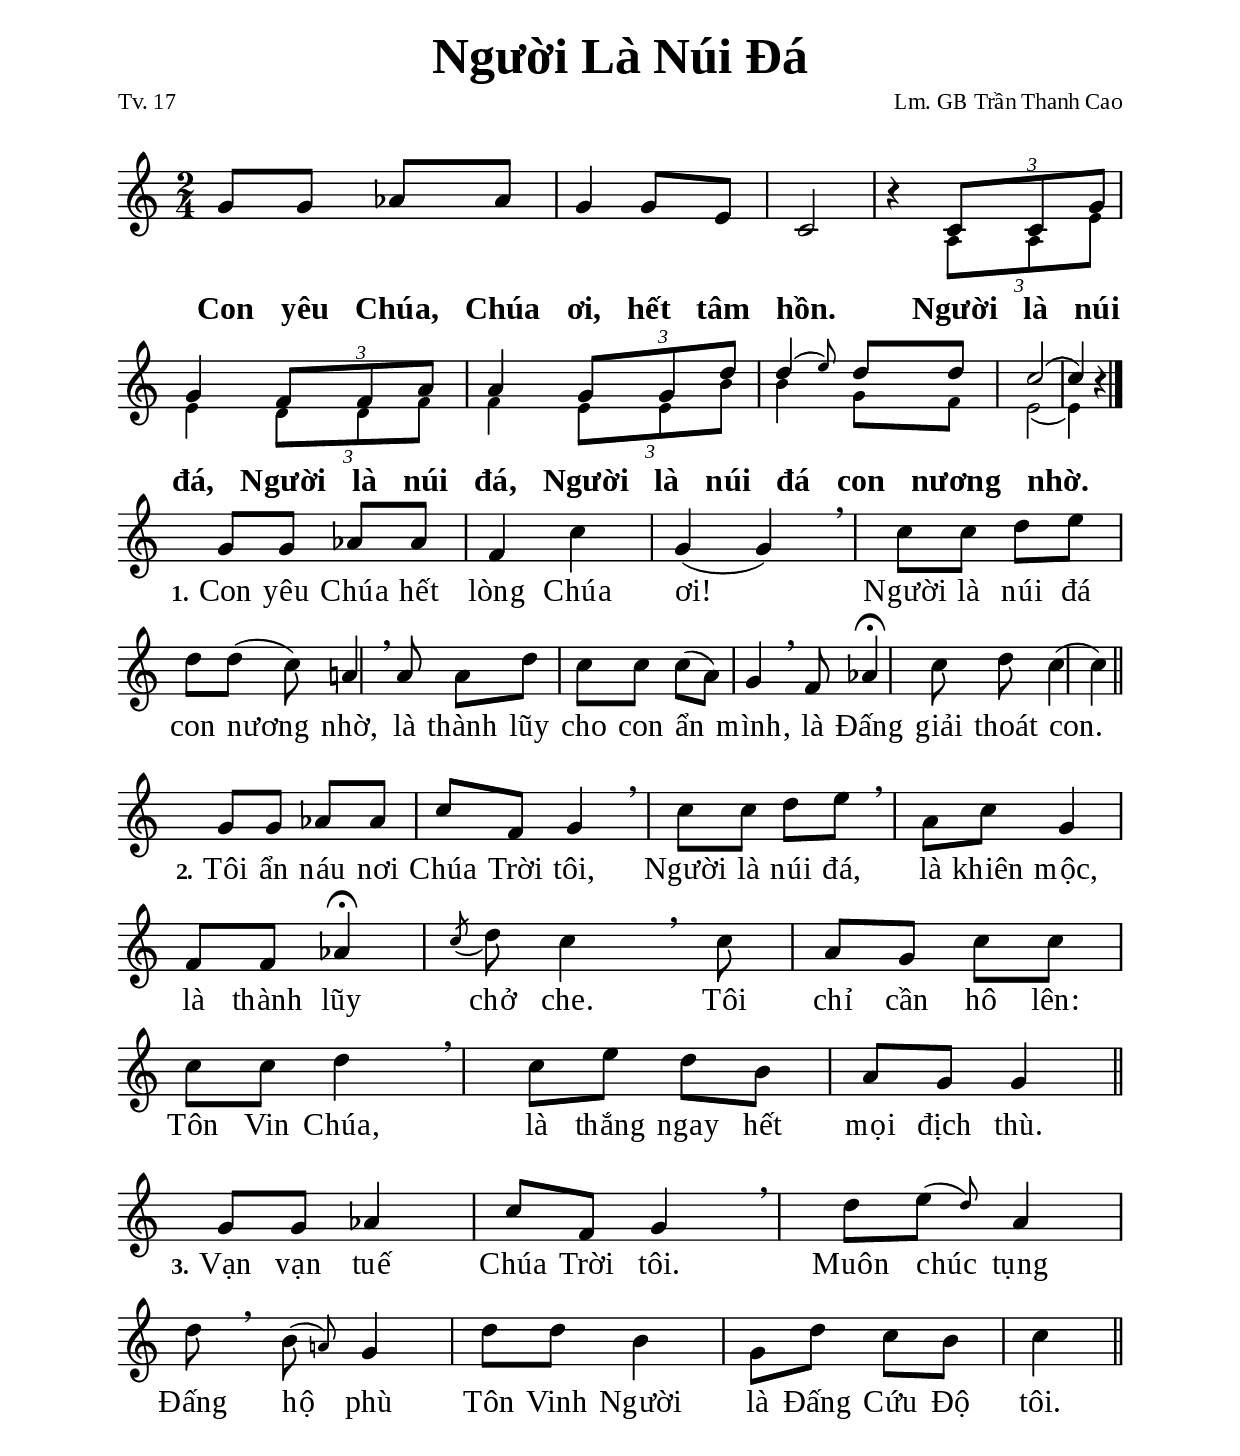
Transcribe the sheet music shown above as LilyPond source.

% Cài đặt chung
\version "2.20.0"
\include "english.ly"

\header {
  title = \markup { \fontsize #3 "Người Là Núi Đá" }
  poet = "Tv. 17"
  composer = "Lm. GB Trần Thanh Cao"
  arranger = " "
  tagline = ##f
}

\paper {
  #(set-paper-size "a4")
  top-margin = 10\mm
  bottom-margin = 10\mm
  left-margin = 20\mm
  right-margin = 20\mm
  indent = #0
  #(define fonts
    (make-pango-font-tree
      "Liberation Serif"
      "Liberation Serif"
      "Liberation Serif"
      (/ 20 20)))
  page-count = #1
}

% Nhạc điệp khúc
nhacDiepKhucSop = \relative c'' {
  g8  g af af |
  g4 g8 e |
  c2 |
  r4 \tuplet 3/2 { c8 c g' } |
  g4 \tuplet 3/2 { f8 f a } |
  a4 \tuplet 3/2 { g8 g d' } |
  \afterGrace d4 (e8) d d |
  c2 ( |
  c4) r \bar "|."
}

nhacDiepKhucBass = \relative c' {
  \skip 2
  \skip 2
  \skip 2
  r4 \tuplet 3/2 { a8 a e' } |
  e4 \tuplet 3/2 { d8 d f } |
  f4 \tuplet 3/2 { e8 e b' } |
  b4 g8 f |
  e2 ( |
  e4) r
}

% Nhạc phiên khúc
nhacPhienKhucMot = \relative c'' {
  g8 g af af f4 c' g (g) \breathe
  c8 c d e d d (c) a!4 \breathe
  a8 a d c c c (a) g4 \breathe
  f8 af4 \fermata
  c8 d c4 (c) \bar "||"
}

nhacPhienKhucHai = \relative c'' {
  g8 g af af c f, g4 \breathe
  c8 c d e \breathe
  a, c g4 f8 f af4 \fermata
  \acciaccatura c8 d c4 \breathe
  c8 a g c c c c d4 \breathe
  c8 e d b a g g4 \bar "||"
}

nhacPhienKhucBa = \relative c'' {
  g8 g af4 c8 f, g4 \breathe
  d'8 \afterGrace e (d) a4 d8 \breathe
  \afterGrace b (a!) g4
  d'8 d b4 g8 d' c b c4 \bar "||"
}

% Lời điệp khúc
loiDiepKhuc = \lyricmode {
  Con yêu Chúa, Chúa ơi, hết tâm hồn.
  Người là núi đá, Người là núi đá,
  Người là núi đá con nương nhờ.
}

% Lời phiên khúc
loiPhienKhucMot = \lyricmode {
  \set stanza = #"1."
  Con yêu Chúa hết lòng Chúa ơi!
  Người là núi đá con nương nhờ,
  là thành lũy cho con ẩn mình,
  là Đấng giải thoát con.
}

loiPhienKhucHai = \lyricmode {
  \set stanza = #"2."
  Tôi ẩn náu nơi Chúa Trời tôi,
  Người là núi đá,
  là khiên mộc, là thành lũy chở che.
  Tôi chỉ cần hô lên: Tôn Vin Chúa,
  là thắng ngay hết mọi địch thù.
}

loiPhienKhucBa = \lyricmode {
  \set stanza = #"3."
  Vạn vạn tuế Chúa Trời tôi.
  Muôn chúc tụng Đấng hộ phù
  Tôn Vinh Người là Đấng Cứu Độ tôi.
}


% Dàn trang
\score {
  \new ChoirStaff <<
    \new Staff = diepKhuc \with {
        \consists "Merge_rests_engraver"
        \magnifyStaff #(magstep +1)
      }
      <<
      \new Voice = beSop {
        \voiceOne \key c \major \time 2/4 \nhacDiepKhucSop
      }
      \new Voice = beBas {
        \override NoteHead.font-size = #-2
        \voiceTwo \key c \major \time 2/4 \nhacDiepKhucBass
      }
    >>
    \new Lyrics \lyricsto beSop \loiDiepKhuc
  >>
  \layout {
    \override Lyrics.LyricText.font-series = #'bold
    \override Lyrics.LyricText.font-size = #+3
    \override Lyrics.LyricSpace.minimum-distance = #2.5
    \override Score.BarNumber.break-visibility = ##(#f #f #f)
    \override Score.SpacingSpanner.uniform-stretching = ##t
  }
}

\score {
  \new ChoirStaff <<
    \new Staff = phienKhuc \with {
        \magnifyStaff #(magstep +1)
      }
      <<
      \new Voice = beSop {
        \key c \major \time 2/4 \nhacPhienKhucMot
      }
    >>
    \new Lyrics \lyricsto beSop \loiPhienKhucMot
  >>
  \layout {
    \override Staff.TimeSignature.transparent = ##t
    \override Lyrics.LyricText.font-size = #+3
    \override Lyrics.LyricSpace.minimum-distance = #1.0
    \override Score.BarNumber.break-visibility = ##(#f #f #f)
    \override Score.SpacingSpanner.uniform-stretching = ##t
    \set Score.barAlways = ##t
    \set Score.defaultBarType = ""
  } 
}

\score {
  \new ChoirStaff <<
    \new Staff = phienKhuc \with {
        \magnifyStaff #(magstep +1)
      }
      <<
      \new Voice = beSop {
        \key c \major \time 2/4 \nhacPhienKhucHai
      }
    >>
    \new Lyrics \lyricsto beSop \loiPhienKhucHai
  >>
  \layout {
    \override Staff.TimeSignature.transparent = ##t
    \override Lyrics.LyricText.font-size = #+3
    \override Lyrics.LyricSpace.minimum-distance = #1.0
    \override Score.BarNumber.break-visibility = ##(#f #f #f)
    \override Score.SpacingSpanner.uniform-stretching = ##t
    \set Score.barAlways = ##t
    \set Score.defaultBarType = ""
  } 
}

\score {
  \new ChoirStaff <<
    \new Staff = phienKhuc \with {
        \magnifyStaff #(magstep +1)
      }
      <<
      \new Voice = beSop {
        \key c \major \time 2/4 \nhacPhienKhucBa
      }
    >>
    \new Lyrics \lyricsto beSop \loiPhienKhucBa
  >>
  \layout {
    \override Staff.TimeSignature.transparent = ##t
    \override Lyrics.LyricText.font-size = #+3
    \override Lyrics.LyricSpace.minimum-distance = #1.0
    \override Score.BarNumber.break-visibility = ##(#f #f #f)
    \override Score.SpacingSpanner.uniform-stretching = ##t
    \set Score.barAlways = ##t
    \set Score.defaultBarType = ""
  } 
}
